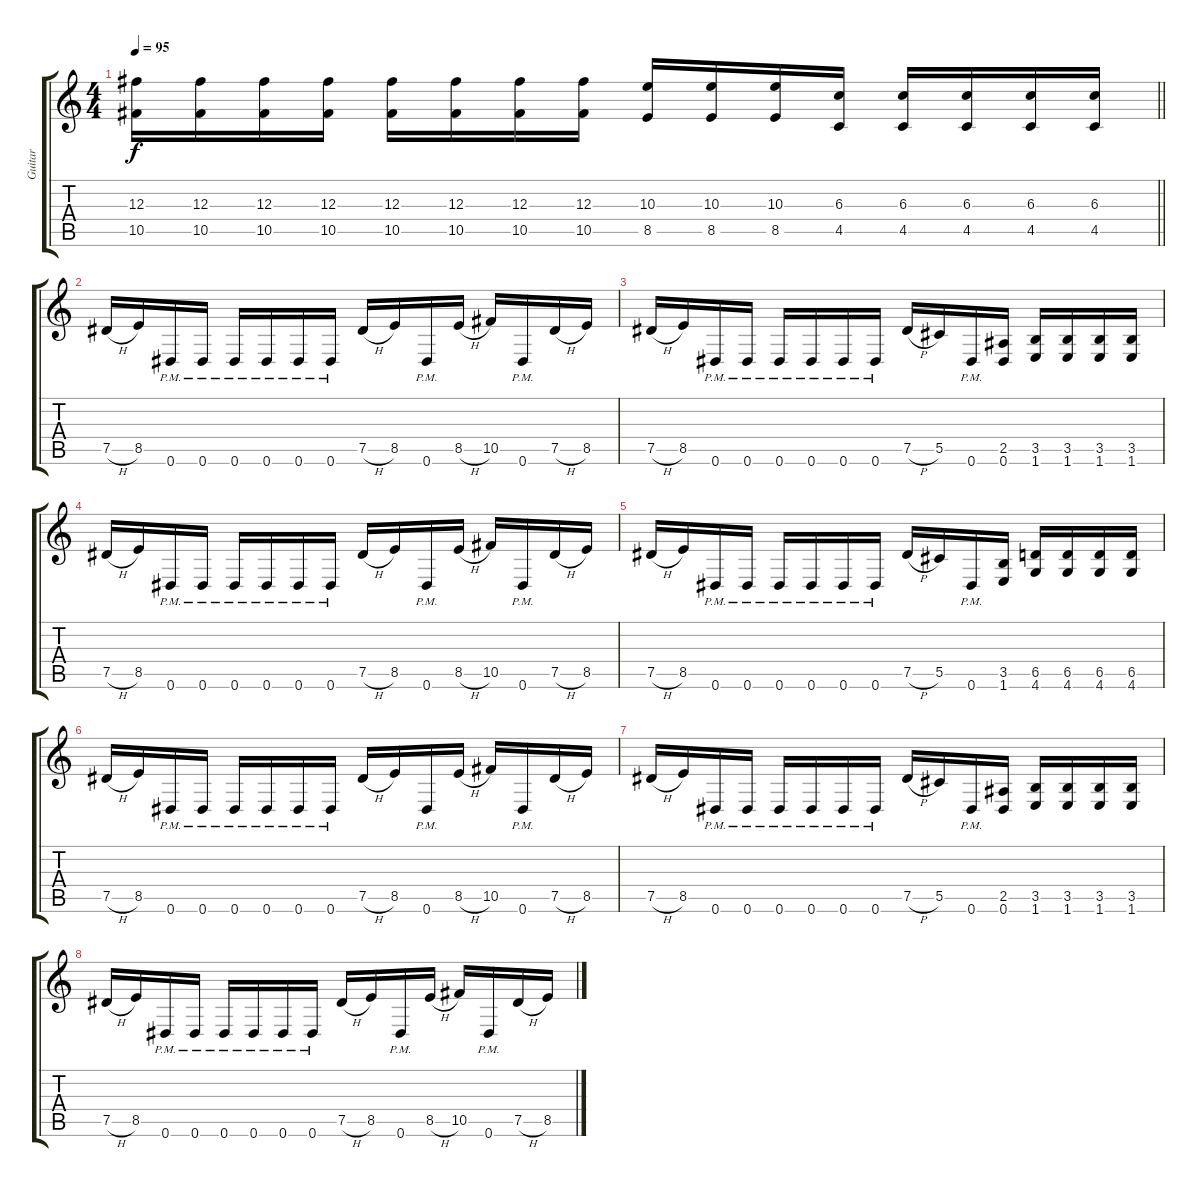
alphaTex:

\track ("Guitar" "Guitar") {instrument overdrivenguitar}
\staff {score tabs}
\tuning (Eb4 Bb3 Gb3 Db3 Ab2 Eb2) {hide}
\ts (4 4)
\tempo 95
\clef g2
\barLineRight lightlight
\ks c
(12.3 10.5).16{dy f} (12.3 10.5).16 (12.3 10.5).16 (12.3 10.5).16 (12.3 10.5).16 (12.3 10.5).16 (12.3 10.5).16 (12.3 10.5).16 (10.3 8.5).16 (10.3 8.5).16 (10.3 8.5).16 (6.3 4.5).16 (6.3 4.5).16 (6.3 4.5).16 (6.3 4.5).16 (6.3 4.5).16 |
7.5{h}.16 8.5.16 0.6{pm}.16 0.6{pm}.16 0.6{pm}.16 0.6{pm}.16 0.6{pm}.16 0.6{pm}.16 7.5{h}.16 8.5.16 0.6{pm}.16 8.5{h}.16 10.5.16 0.6{pm}.16 7.5{h}.16 8.5.16 |
7.5{h}.16 8.5.16 0.6{pm}.16 0.6{pm}.16 0.6{pm}.16 0.6{pm}.16 0.6{pm}.16 0.6{pm}.16 7.5{h}.16 5.5.16 0.6{pm}.16 (2.5 0.6).16 (3.5 1.6).16 (3.5 1.6).16 (3.5 1.6).16 (3.5 1.6).16 |
7.5{h}.16 8.5.16 0.6{pm}.16 0.6{pm}.16 0.6{pm}.16 0.6{pm}.16 0.6{pm}.16 0.6{pm}.16 7.5{h}.16 8.5.16 0.6{pm}.16 8.5{h}.16 10.5.16 0.6{pm}.16 7.5{h}.16 8.5.16 |
7.5{h}.16 8.5.16 0.6{pm}.16 0.6{pm}.16 0.6{pm}.16 0.6{pm}.16 0.6{pm}.16 0.6{pm}.16 7.5{h}.16 5.5.16 0.6{pm}.16 (3.5 1.6).16 (6.5 4.6).16 (6.5 4.6).16 (6.5 4.6).16 (6.5 4.6).16 |
7.5{h}.16 8.5.16 0.6{pm}.16 0.6{pm}.16 0.6{pm}.16 0.6{pm}.16 0.6{pm}.16 0.6{pm}.16 7.5{h}.16 8.5.16 0.6{pm}.16 8.5{h}.16 10.5.16 0.6{pm}.16 7.5{h}.16 8.5.16 |
7.5{h}.16 8.5.16 0.6{pm}.16 0.6{pm}.16 0.6{pm}.16 0.6{pm}.16 0.6{pm}.16 0.6{pm}.16 7.5{h}.16 5.5.16 0.6{pm}.16 (2.5 0.6).16 (3.5 1.6).16 (3.5 1.6).16 (3.5 1.6).16 (3.5 1.6).16 |
7.5{h}.16 8.5.16 0.6{pm}.16 0.6{pm}.16 0.6{pm}.16 0.6{pm}.16 0.6{pm}.16 0.6{pm}.16 7.5{h}.16 8.5.16 0.6{pm}.16 8.5{h}.16 10.5.16 0.6{pm}.16 7.5{h}.16 8.5.16
